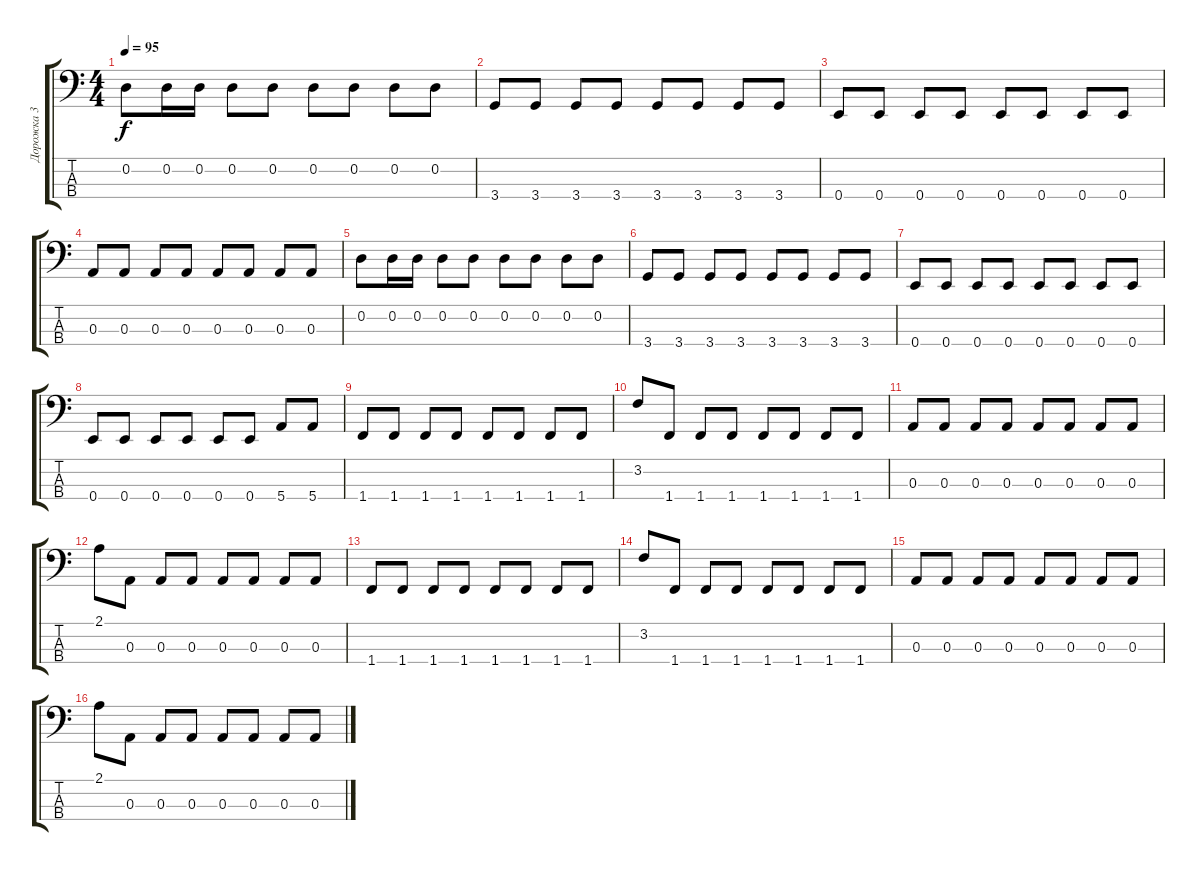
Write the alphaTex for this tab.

\track ("Дорожка 3" "Дорожка 3") {instrument electricbassfinger}
\staff {score tabs}
\tuning (G2 D2 A1 E1) {hide}
\ts (4 4)
\tempo 95
\clef f4
\ks c
0.2.8{dy f} 0.2.16 0.2.16 0.2.8 0.2.8 0.2.8 0.2.8 0.2.8 0.2.8 |
3.4.8 3.4.8 3.4.8 3.4.8 3.4.8 3.4.8 3.4.8 3.4.8 |
0.4.8 0.4.8 0.4.8 0.4.8 0.4.8 0.4.8 0.4.8 0.4.8 |
0.3.8 0.3.8 0.3.8 0.3.8 0.3.8 0.3.8 0.3.8 0.3.8 |
0.2.8 0.2.16 0.2.16 0.2.8 0.2.8 0.2.8 0.2.8 0.2.8 0.2.8 |
3.4.8 3.4.8 3.4.8 3.4.8 3.4.8 3.4.8 3.4.8 3.4.8 |
0.4.8 0.4.8 0.4.8 0.4.8 0.4.8 0.4.8 0.4.8 0.4.8 |
0.4.8 0.4.8 0.4.8 0.4.8 0.4.8 0.4.8 5.4.8 5.4.8 |
1.4.8 1.4.8 1.4.8 1.4.8 1.4.8 1.4.8 1.4.8 1.4.8 |
3.2.8 1.4.8 1.4.8 1.4.8 1.4.8 1.4.8 1.4.8 1.4.8 |
0.3.8 0.3.8 0.3.8 0.3.8 0.3.8 0.3.8 0.3.8 0.3.8 |
2.1.8 0.3.8 0.3.8 0.3.8 0.3.8 0.3.8 0.3.8 0.3.8 |
1.4.8 1.4.8 1.4.8 1.4.8 1.4.8 1.4.8 1.4.8 1.4.8 |
3.2.8 1.4.8 1.4.8 1.4.8 1.4.8 1.4.8 1.4.8 1.4.8 |
0.3.8 0.3.8 0.3.8 0.3.8 0.3.8 0.3.8 0.3.8 0.3.8 |
2.1.8 0.3.8 0.3.8 0.3.8 0.3.8 0.3.8 0.3.8 0.3.8
